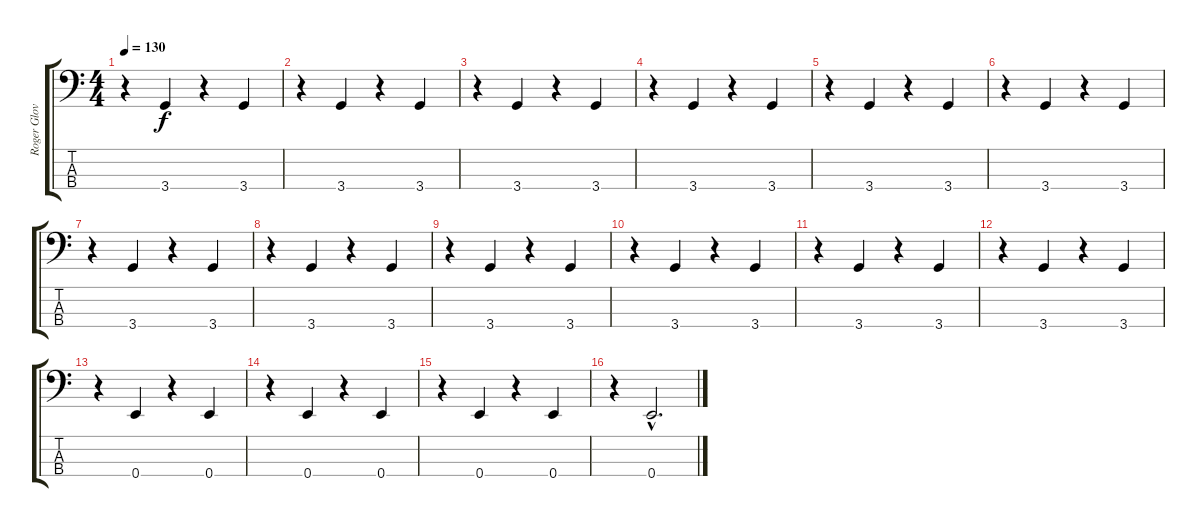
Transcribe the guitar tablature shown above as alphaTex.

\track ("Roger Glover - Bass" "Roger Glov") {instrument electricbasspick}
\staff {score tabs}
\tuning (G2 D2 A1 E1) {hide}
\ts (4 4)
\tempo 130
\clef f4
\ks c
r.4{dy f} 3.4.4 r.4 3.4.4 |
r.4 3.4.4 r.4 3.4.4 |
r.4 3.4.4 r.4 3.4.4 |
r.4 3.4.4 r.4 3.4.4 |
r.4 3.4.4 r.4 3.4.4 |
r.4 3.4.4 r.4 3.4.4 |
r.4 3.4.4 r.4 3.4.4 |
r.4 3.4.4 r.4 3.4.4 |
r.4 3.4.4 r.4 3.4.4 |
r.4 3.4.4 r.4 3.4.4 |
r.4 3.4.4 r.4 3.4.4 |
r.4 3.4.4 r.4 3.4.4 |
r.4 0.4.4 r.4 0.4.4 |
r.4 0.4.4 r.4 0.4.4 |
r.4 0.4.4 r.4 0.4.4 |
r.4 0.4{hac}.2{d}
